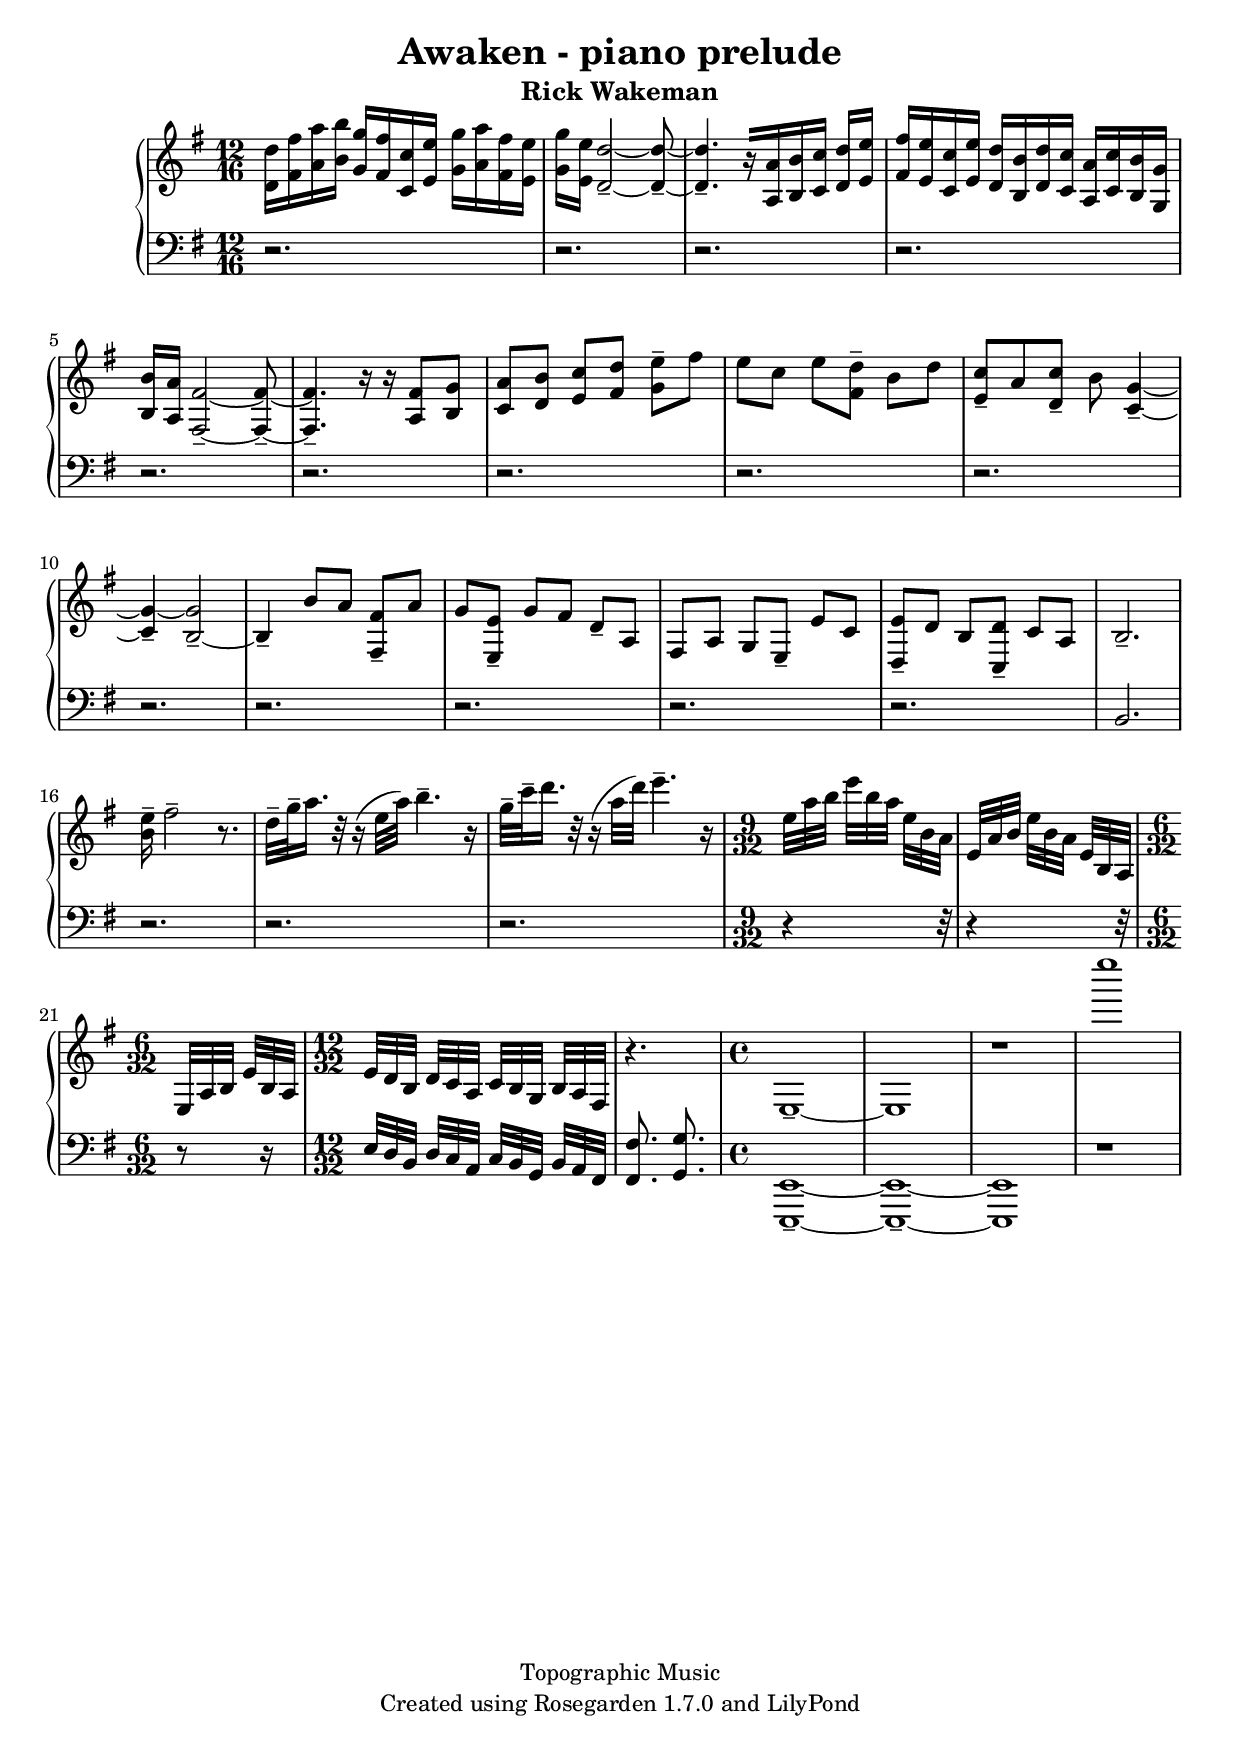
\version "2.11.2"
\header {
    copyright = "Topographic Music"
    subtitle = "Rick Wakeman"
    title = "Awaken - piano prelude"
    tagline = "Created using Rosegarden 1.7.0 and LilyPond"
}
	   {
	   \new PianoStaff << 
	   \new Staff {               
 		\time 12/16
                \clef "treble"
                \key g \major
                
                < d' d'' > 16 [< fis' fis'' > < a' a'' > < b' b'' >] < g' g'' > [< fis' fis'' > < c' c'' > < e' e'' >] < g' g'' > [< a' a'' > < fis' fis'' > < e' e'' >]  |
                < g' g'' > 16 [< e' e'' >] < d' d'' > 2 -\tenuto _~ < d' d'' > 8 -\tenuto _~  |
                < d' d'' > 4. -\tenuto r16 [< a a' > < b b' > < c' c'' >] < d' d'' > [< e' e'' >]  |
%% 5
                < fis' fis'' > 16 [< e' e'' > < c' c'' > < e' e'' >] < d' d'' > [< b b' > < d' d'' > < c' c'' >] < a a' > [< c' c'' > < b b' > < g g' >]  |
                < b b' > 16 [< a a' >] < fis fis' > 2 -\tenuto _~ < fis fis' > 8 -\tenuto _~  |
                < fis fis' > 4. -\tenuto r16 r < a fis' > 8 [< b g' >]  |
                < c' a' > 8 [< d' b' >] < e' c'' > [< fis' d'' >] < g' e'' > -\tenuto [fis'']  |
                e'' 8 [c''] e'' [< fis' d'' >] -\tenuto b' [d'']  |
%% 10
                < e' c'' > 8 -\tenuto a' < d' c'' > -\tenuto b' < c' g' > 4 -\tenuto _~  |
                < c' g' > 4 -\tenuto _~ < b g' > 2 -\tenuto _~  |
                b 4 -\tenuto b' 8 [a'] < fis fis' > -\tenuto [a']  |
                g' 8 [< e e' >] -\tenuto g' [fis'] d' -\tenuto [a]  |
                fis 8 [a] g [e] -\tenuto e' [c']  |
%% 15
                < d e' > 8 -\tenuto [d'] b [< c d' >] -\tenuto c' [a]  |
                < b > 2. -\tenuto  |
                < b' e'' > 16 -\tenuto fis'' 2 -\tenuto r8.  |
                d'' 32 -\tenuto g'' -\tenuto a'' 16. r32 r16 ^( e'' 32 a'' ) b'' 4. -\tenuto r16  |
                g'' 32 -\tenuto c''' -\tenuto d''' 16. r32 r16 ^( a'' 32 d''' ) e''' 4. -\tenuto r16  |
%% 20
		\time 9/32
                e''32[ a'' b''] e'''32[ b'' a''] e''32[ b' a']
	     e'32[ a' b'] e''32[ b' a'] e'32[ b a]
	     	\time 6/32 e32[ a b] e'32[ b a]
	     	\time 12/32 e'32[ d' b] d'32[ c' a] c'32[ b g] b32[ a fis] r4. |
		\time 4/4
                < e > 1 -\tenuto _~  |
                < e > 1 r1 
%% 25
                e'''' 1  |
            } % Voice
        

	\new Staff {
	   \clef bass
	\time 12/16
	\key g \major
	{ r2. r2. r2. r2. r2. r2. r2. r2. r2. r2. r2. r2. r2. r2. <b,> 2. r2. r2. r2.}
	   
	\time 9/32
	 {  r4 r32 r4 r32 r8 r16
	   \time 12/32 e32[ d b,] d32[ c a,] c32[ b, g,] b,32[ a, fis,] <fis, fis> 8. < g, g > 8.
	\time 4/4
	< e, e,, > 1 -\tenuto _~  |
                < e, e,, > 1 -\tenuto _~ < e, e,, > 1 | r1
	   }
        		}
	   >>
	}
